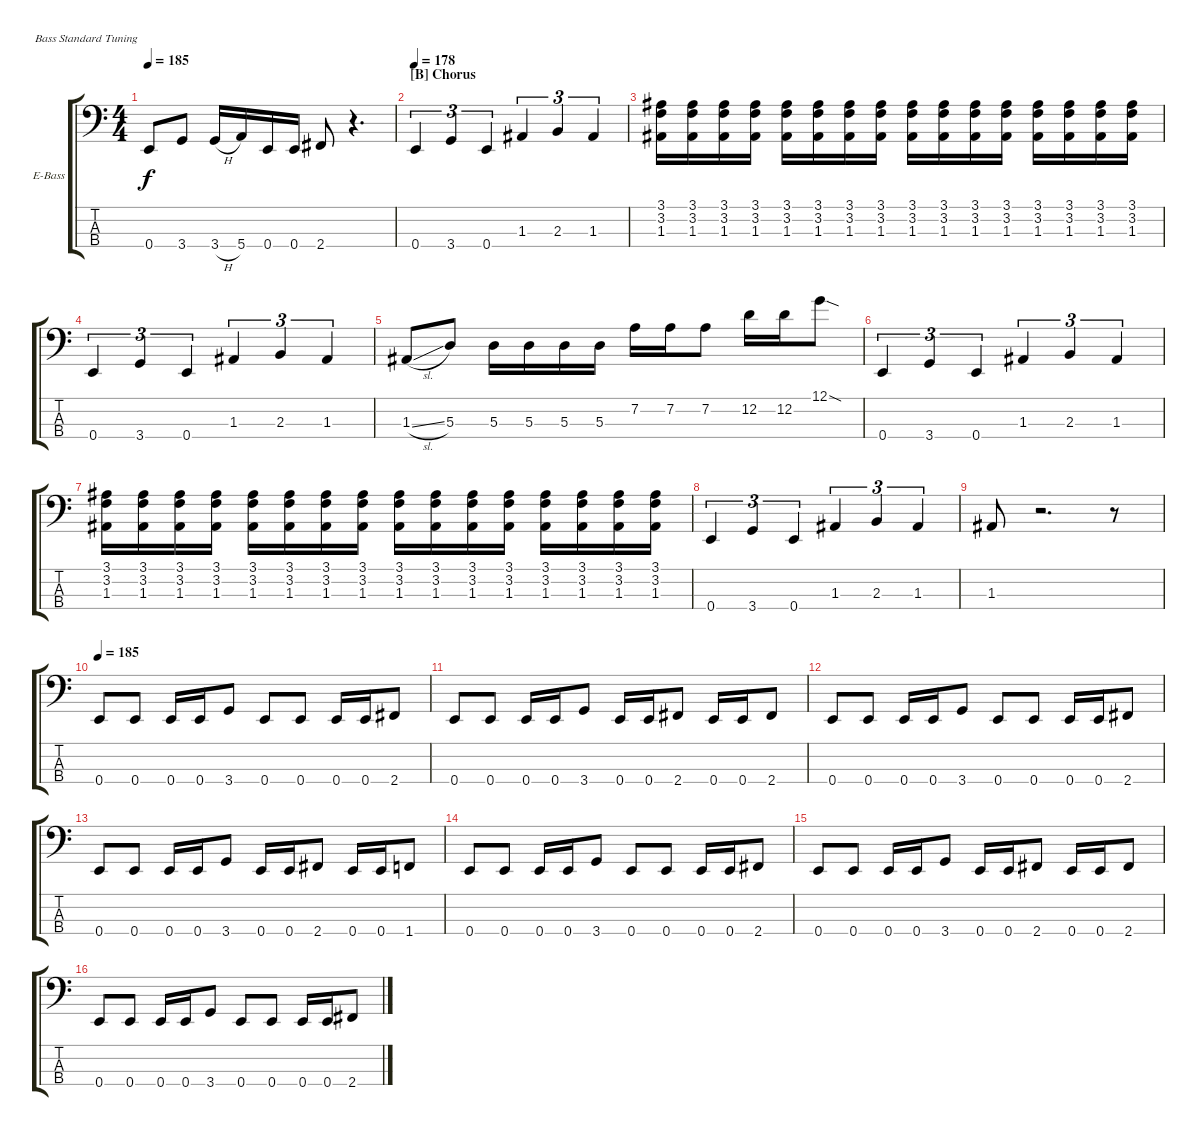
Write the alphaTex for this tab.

\bracketExtendMode groupsimilarinstruments
\firstSystemTrackNameOrientation horizontal
\otherSystemsTrackNameOrientation horizontal
\track ("Bass" "E-Bass") {instrument electricbassfinger}
\staff {score tabs}
\tuning (G2 D2 A1 E1)
\ts (4 4)
\tempo 185
\clef f4
\ks c
0.4.8{dy f} 3.4.8 3.4{h}.16 5.4.16 0.4.16 0.4.16 2.4.8 r.4{d} |
\section ("B" "Chorus")
\tempo 178
0.4.4{tu (3 2)} 3.4.4{tu (3 2)} 0.4.4{tu (3 2)} 1.3.4{tu (3 2)} 2.3.4{tu (3 2)} 1.3.4{tu (3 2)} |
(1.3 3.2 3.1).16 (1.3 3.2 3.1).16 (1.3 3.2 3.1).16 (1.3 3.2 3.1).16 (1.3 3.2 3.1).16 (1.3 3.2 3.1).16 (1.3 3.2 3.1).16 (1.3 3.2 3.1).16 (1.3 3.2 3.1).16 (1.3 3.2 3.1).16 (1.3 3.2 3.1).16 (1.3 3.2 3.1).16 (1.3 3.2 3.1).16 (1.3 3.2 3.1).16 (1.3 3.2 3.1).16 (1.3 3.2 3.1).16 |
0.4.4{tu (3 2)} 3.4.4{tu (3 2)} 0.4.4{tu (3 2)} 1.3.4{tu (3 2)} 2.3.4{tu (3 2)} 1.3.4{tu (3 2)} |
1.3{sl}.8 5.3.8 5.3.16 5.3.16 5.3.16 5.3.16 7.2.16 7.2.16 7.2.8 12.2.16 12.2.16 12.1{sod}.8 |
0.4.4{tu (3 2)} 3.4.4{tu (3 2)} 0.4.4{tu (3 2)} 1.3.4{tu (3 2)} 2.3.4{tu (3 2)} 1.3.4{tu (3 2)} |
(1.3 3.2 3.1).16 (1.3 3.2 3.1).16 (1.3 3.2 3.1).16 (1.3 3.2 3.1).16 (1.3 3.2 3.1).16 (1.3 3.2 3.1).16 (1.3 3.2 3.1).16 (1.3 3.2 3.1).16 (1.3 3.2 3.1).16 (1.3 3.2 3.1).16 (1.3 3.2 3.1).16 (1.3 3.2 3.1).16 (1.3 3.2 3.1).16 (1.3 3.2 3.1).16 (1.3 3.2 3.1).16 (1.3 3.2 3.1).16 |
0.4.4{tu (3 2)} 3.4.4{tu (3 2)} 0.4.4{tu (3 2)} 1.3.4{tu (3 2)} 2.3.4{tu (3 2)} 1.3.4{tu (3 2)} |
1.3.8 r.2{d} r.8 |
\tempo 185
0.4.8 0.4.8 0.4.16 0.4.16 3.4.8 0.4.8 0.4.8 0.4.16 0.4.16 2.4.8 |
0.4.8 0.4.8 0.4.16 0.4.16 3.4.8 0.4.16 0.4.16 2.4.8 0.4.16 0.4.16 2.4.8 |
0.4.8 0.4.8 0.4.16 0.4.16 3.4.8 0.4.8 0.4.8 0.4.16 0.4.16 2.4.8 |
0.4.8 0.4.8 0.4.16 0.4.16 3.4.8 0.4.16 0.4.16 2.4.8 0.4.16 0.4.16 1.4.8 |
0.4.8 0.4.8 0.4.16 0.4.16 3.4.8 0.4.8 0.4.8 0.4.16 0.4.16 2.4.8 |
0.4.8 0.4.8 0.4.16 0.4.16 3.4.8 0.4.16 0.4.16 2.4.8 0.4.16 0.4.16 2.4.8 |
0.4.8 0.4.8 0.4.16 0.4.16 3.4.8 0.4.8 0.4.8 0.4.16 0.4.16 2.4.8
